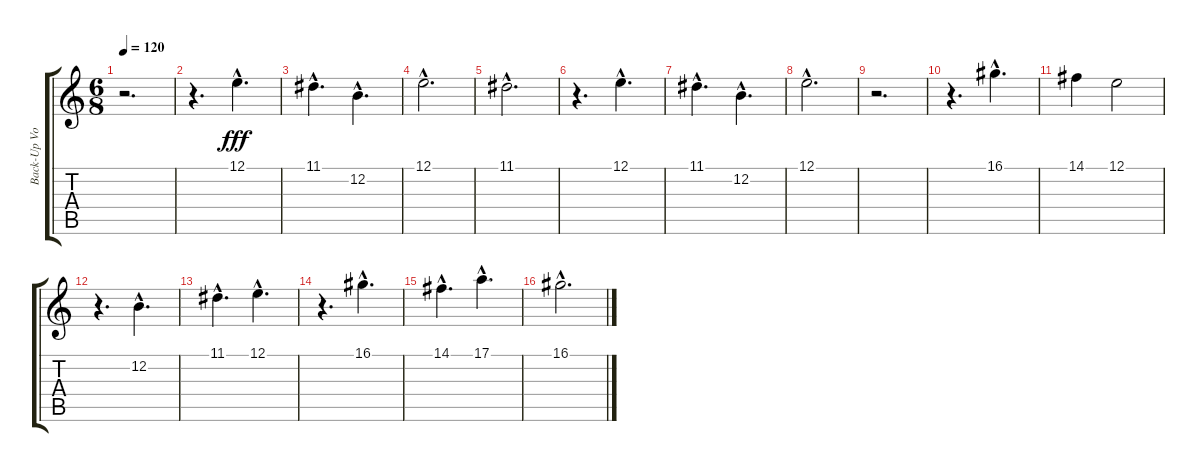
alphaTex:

\track ("Back-Up Vocals" "Back-Up Vo") {instrument synthvoice}
\staff {score tabs}
\tuning (E4 B3 G3 D3 A2 E2) {hide}
\ts (6 8)
\tempo 120
\clef g2
\ks c
r.2{d dy f} |
r.4{d} 12.1{hac}.4{d dy fff} |
11.1{hac}.4{d} 12.2{hac}.4{d} |
12.1{hac}.2{d} |
11.1{hac}.2{d} |
r.4{d} 12.1{hac}.4{d} |
11.1{hac}.4{d} 12.2{hac}.4{d} |
12.1{hac}.2{d} |
r.2{d} |
r.4{d} 16.1{hac}.4{d} |
14.1.4 12.1.2 |
r.4{d} 12.2{hac}.4{d} |
11.1{hac}.4{d} 12.1{hac}.4{d} |
r.4{d} 16.1{hac}.4{d} |
14.1{hac}.4{d} 17.1{hac}.4{d} |
16.1{hac}.2{d}
